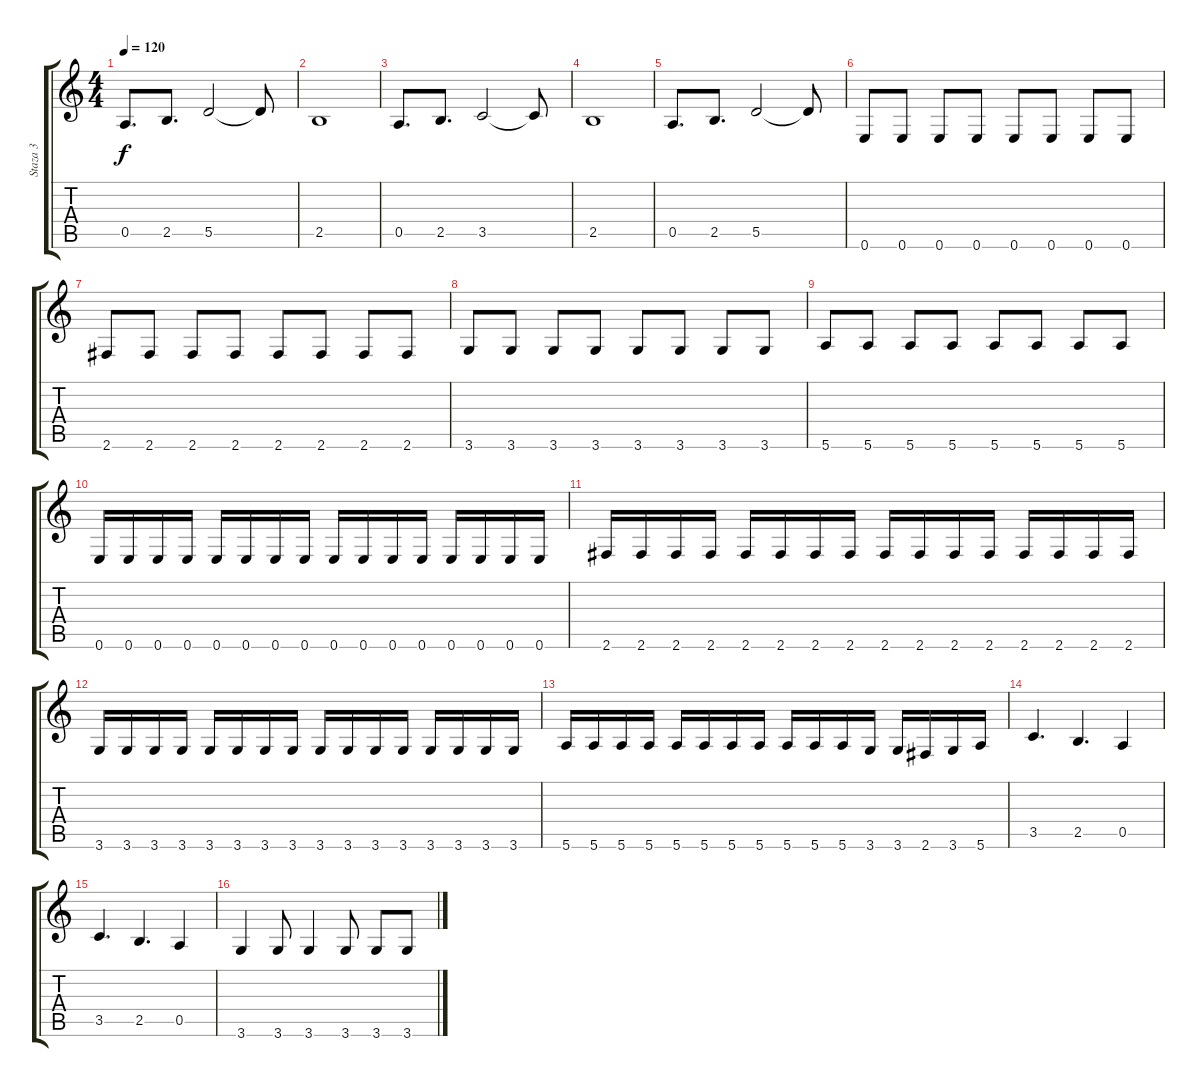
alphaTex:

\track ("Staza 3" "Staza 3") {instrument electricbassfinger}
\staff {score tabs}
\tuning (E4 B3 G3 D3 A2 E2) {hide}
\ts (4 4)
\tempo 120
\clef g2
\ks c
0.5.8{d dy f} 2.5.8{d} 5.5.2 5.5{t}.8 |
2.5.1 |
0.5.8{d} 2.5.8{d} 3.5.2 3.5{t}.8 |
2.5.1 |
0.5.8{d} 2.5.8{d} 5.5.2 5.5{t}.8 |
0.6.8 0.6.8 0.6.8 0.6.8 0.6.8 0.6.8 0.6.8 0.6.8 |
2.6.8 2.6.8 2.6.8 2.6.8 2.6.8 2.6.8 2.6.8 2.6.8 |
3.6.8 3.6.8 3.6.8 3.6.8 3.6.8 3.6.8 3.6.8 3.6.8 |
5.6.8 5.6.8 5.6.8 5.6.8 5.6.8 5.6.8 5.6.8 5.6.8 |
0.6.16 0.6.16 0.6.16 0.6.16 0.6.16 0.6.16 0.6.16 0.6.16 0.6.16 0.6.16 0.6.16 0.6.16 0.6.16 0.6.16 0.6.16 0.6.16 |
2.6.16 2.6.16 2.6.16 2.6.16 2.6.16 2.6.16 2.6.16 2.6.16 2.6.16 2.6.16 2.6.16 2.6.16 2.6.16 2.6.16 2.6.16 2.6.16 |
3.6.16 3.6.16 3.6.16 3.6.16 3.6.16 3.6.16 3.6.16 3.6.16 3.6.16 3.6.16 3.6.16 3.6.16 3.6.16 3.6.16 3.6.16 3.6.16 |
5.6.16 5.6.16 5.6.16 5.6.16 5.6.16 5.6.16 5.6.16 5.6.16 5.6.16 5.6.16 5.6.16 3.6.16 3.6.16 2.6.16 3.6.16 5.6.16 |
3.5.4{d} 2.5.4{d} 0.5.4 |
3.5.4{d} 2.5.4{d} 0.5.4 |
3.6.4 3.6.8 3.6.4 3.6.8 3.6.8 3.6.8
